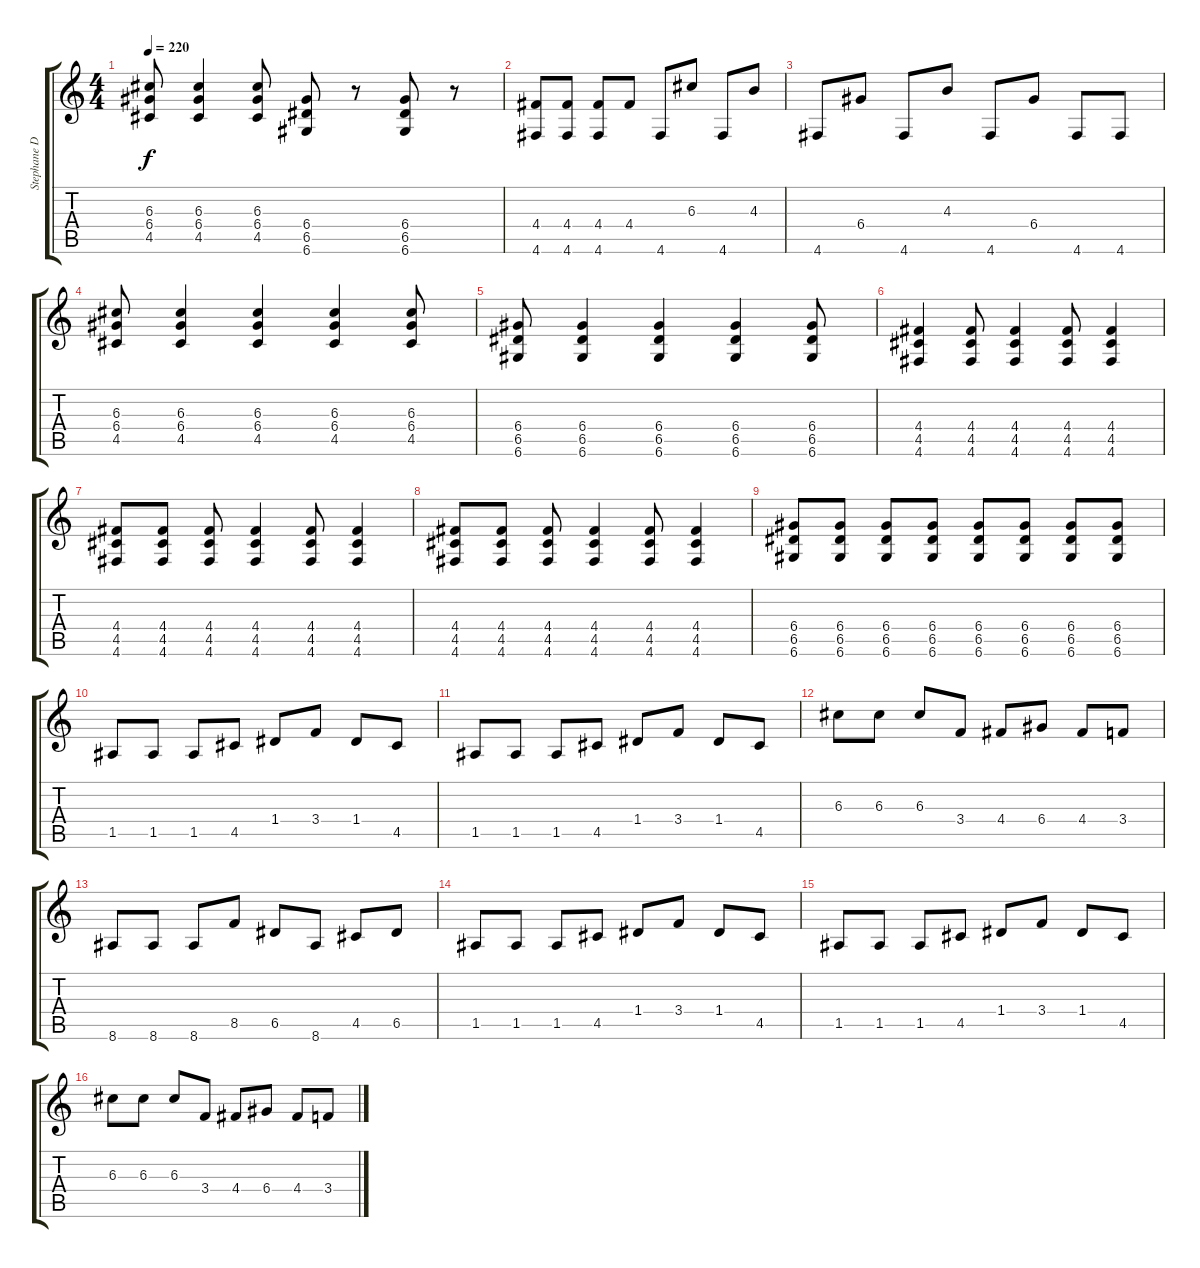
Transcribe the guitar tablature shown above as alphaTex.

\track ("Stephane Duboy " "Stephane D") {instrument distortionguitar}
\staff {score tabs}
\tuning (E4 B3 G3 D3 A2 D2) {hide}
\ts (4 4)
\tempo 220
\clef g2
\ks c
(6.3{t} 6.4{t} 4.5{t}).8{dy f} (6.3 6.4 4.5).4 (6.3 6.4 4.5).8 (6.4 6.5 6.6).8 r.8 (6.4 6.5 6.6).8 r.8 |
(4.4 4.6).8 (4.4 4.6).8 (4.4 4.6).8 4.4.8 4.6.8 6.3.8 4.6.8 4.3.8 |
4.6.8 6.4.8 4.6.8 4.3.8 4.6.8 6.4.8 4.6.8 4.6.8 |
(6.3 6.4 4.5).8 (6.3 6.4 4.5).4 (6.3 6.4 4.5).4 (6.3 6.4 4.5).4 (6.3 6.4 4.5).8 |
(6.4 6.5 6.6).8 (6.4 6.5 6.6).4 (6.4 6.5 6.6).4 (6.4 6.5 6.6).4 (6.4 6.5 6.6).8 |
(4.4 4.5 4.6).4 (4.4 4.5 4.6).8 (4.4 4.5 4.6).4 (4.4 4.5 4.6).8 (4.4 4.5 4.6).4 |
(4.4 4.5 4.6).8 (4.4 4.5 4.6).8 (4.4 4.5 4.6).8 (4.4 4.5 4.6).4 (4.4 4.5 4.6).8 (4.4 4.5 4.6).4 |
(4.4 4.5 4.6).8 (4.4 4.5 4.6).8 (4.4 4.5 4.6).8 (4.4 4.5 4.6).4 (4.4 4.5 4.6).8 (4.4 4.5 4.6).4 |
(6.4 6.5 6.6).8 (6.4 6.5 6.6).8 (6.4 6.5 6.6).8 (6.4 6.5 6.6).8 (6.4 6.5 6.6).8 (6.4 6.5 6.6).8 (6.4 6.5 6.6).8 (6.4 6.5 6.6).8 |
1.5.8 1.5.8 1.5.8 4.5.8 1.4.8 3.4.8 1.4.8 4.5.8 |
1.5.8 1.5.8 1.5.8 4.5.8 1.4.8 3.4.8 1.4.8 4.5.8 |
6.3.8 6.3.8 6.3.8 3.4.8 4.4.8 6.4.8 4.4.8 3.4.8 |
8.6.8 8.6.8 8.6.8 8.5.8 6.5.8 8.6.8 4.5.8 6.5.8 |
1.5.8 1.5.8 1.5.8 4.5.8 1.4.8 3.4.8 1.4.8 4.5.8 |
1.5.8 1.5.8 1.5.8 4.5.8 1.4.8 3.4.8 1.4.8 4.5.8 |
6.3.8 6.3.8 6.3.8 3.4.8 4.4.8 6.4.8 4.4.8 3.4.8
